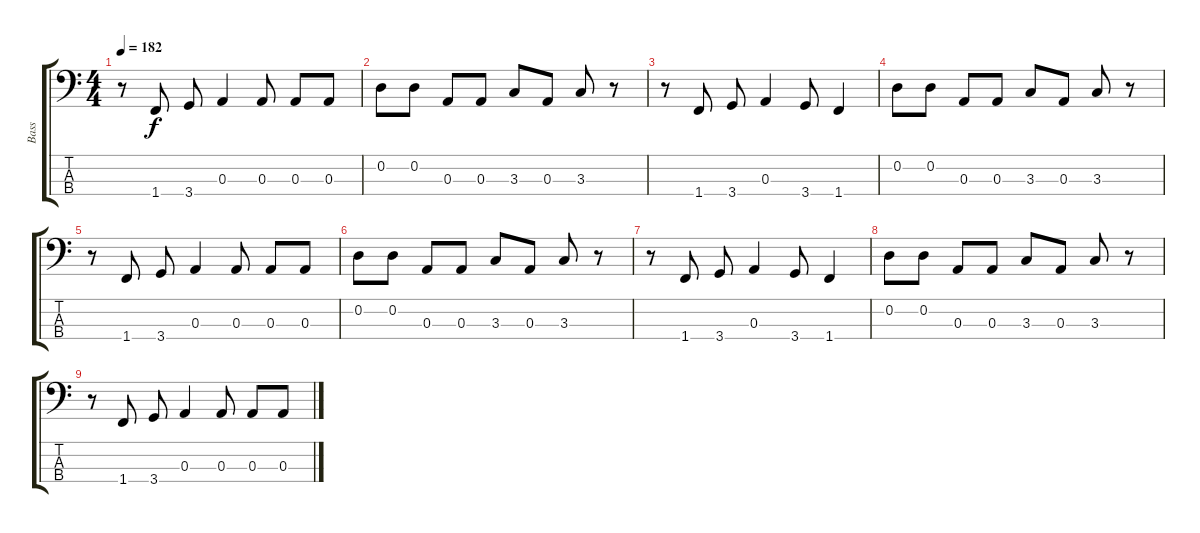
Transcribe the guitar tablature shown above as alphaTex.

\track ("Bass" "Bass") {instrument electricbasspick}
\staff {score tabs}
\tuning (G2 D2 A1 E1) {hide}
\ts (4 4)
\tempo 182
\clef f4
\ks c
r.8{dy f} 1.4.8 3.4.8 0.3.4 0.3.8 0.3.8 0.3.8 |
0.2.8 0.2.8 0.3.8 0.3.8 3.3.8 0.3.8 3.3.8 r.8 |
r.8 1.4.8 3.4.8 0.3.4 3.4.8 1.4.4 |
0.2.8 0.2.8 0.3.8 0.3.8 3.3.8 0.3.8 3.3.8 r.8 |
r.8{volume 11} 1.4.8 3.4.8 0.3.4{volume 10} 0.3.8 0.3.8 0.3.8 |
0.2.8{volume 8} 0.2.8 0.3.8 0.3.8 3.3.8{volume 6} 0.3.8 3.3.8 r.8 |
r.8{volume 5} 1.4.8 3.4.8 0.3.4 3.4.8 1.4.4 |
0.2.8{volume 3} 0.2.8 0.3.8 0.3.8 3.3.8{volume 2} 0.3.8 3.3.8 r.8 |
r.8 1.4.8 3.4.8 0.3.4{volume 0} 0.3.8 0.3.8 0.3.8
